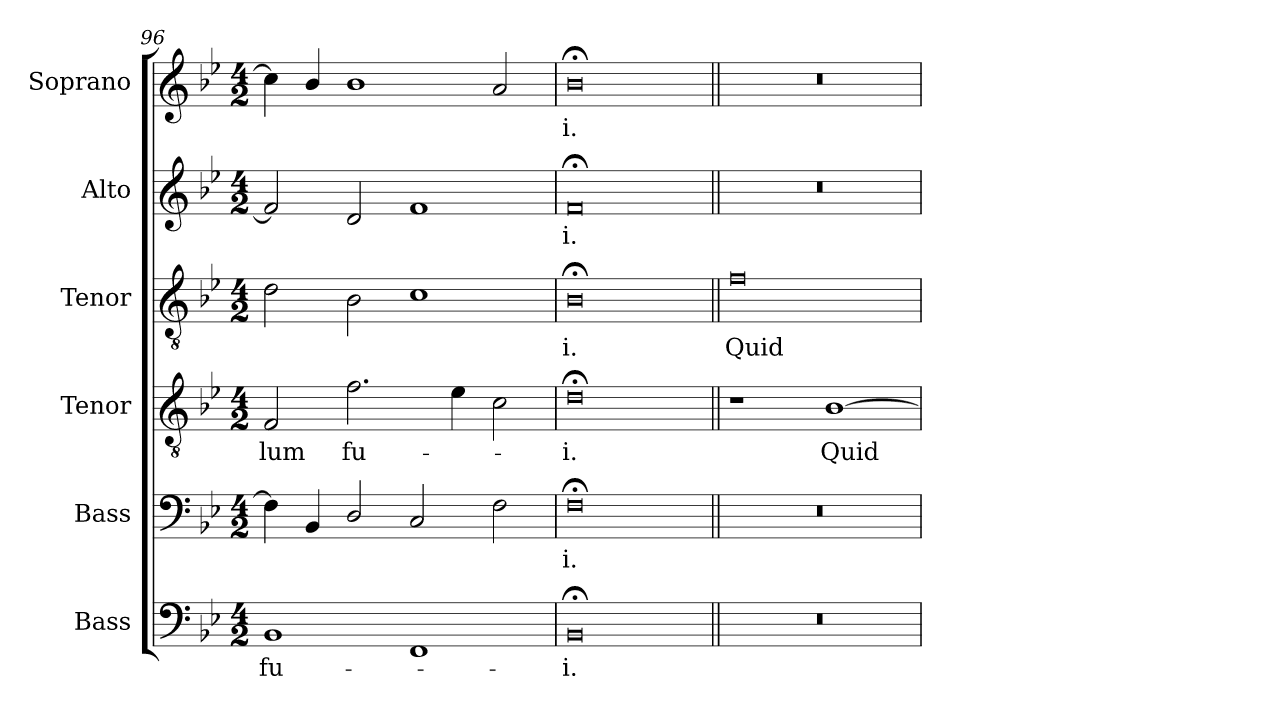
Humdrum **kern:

**kern	**text	**kern	**text	**kern	**text	**kern	**text	**kern	**text	**kern	**text
*part6	*part6	*part5	*part5	*part4	*part4	*part3	*part3	*part2	*part2	*part1	*part1
*staff6	*staff6	*staff5	*staff5	*staff4	*staff4	*staff3	*staff3	*staff2	*staff2	*staff1	*staff1
*I"Bass	*	*I"Bass	*	*I"Tenor	*	*I"Tenor	*	*I"Alto	*	*I"Soprano	*
*I'B2.	*	*I'B1.	*	*I'T2.	*	*I'T1.	*	*I'A.	*	*I'S.	*
*clefF4	*	*clefF4	*	*clefGv2	*	*clefGv2	*	*clefG2	*	*clefG2	*
*	*	*	*	*ITrd7c12	*	*ITrd7c12	*	*	*	*	*
*k[b-e-]	*	*k[b-e-]	*	*k[b-e-]	*	*k[b-e-]	*	*k[b-e-]	*	*k[b-e-]	*
*B-:	*	*B-:	*	*B-:	*	*B-:	*	*B-:	*	*B-:	*
*M4/2	*	*M4/2	*	*M4/2	*	*M4/2	*	*M4/2	*	*M4/2	*
=96	=96	=96	=96	=96	=96	=96	=96	=96	=96	=96	=96
!	!LO:LY:b:color=#000000	!	!	!	!	!	!	!	!	!	!
!	!	!	!	!	!LO:LY:b:color=#000000	!	!	!	!	!	!
1BB-i	fu-	4Fi\]	.	2FFi/	-lum	2Di\	.	2fi/]	.	4cci\]	.
.	.	4BB-i/	.	.	.	.	.	.	.	4b-i/	.
!	!	!	!	!	!LO:LY:b:color=#000000	!	!	!	!	!	!
.	.	2Di/	.	2.Fi\	fu-	2BB-i\	.	2di/	.	1b-i	.
1FFi	.	2Ci/	.	.	.	1Ci	.	1fi	.	.	.
.	.	.	.	4E-i\	.	.	.	.	.	.	.
.	.	2Fi\	.	2Ci\	.	.	.	.	.	2ai/	.
=97	=97	=97	=97	=97	=97	=97	=97	=97	=97	=97	=97
!	!LO:LY:b:color=#000000	!	!	!	!	!	!	!	!	!	!
!	!	!	!LO:LY:b:color=#000000	!	!	!	!	!	!	!	!
!	!	!	!	!	!LO:LY:b:color=#000000	!	!	!	!	!	!
!	!	!	!	!	!	!	!LO:LY:b:color=#000000	!	!	!	!
!	!	!	!	!	!	!	!	!	!LO:LY:b:color=#000000	!	!
!	!	!	!	!	!	!	!	!	!	!	!LO:LY:b:color=#000000
0BB-;i	-i.	0F;i	-i.	0D;i	-i.	0BB-;i	-i.	0f;i	-i.	0b-;i	-i.
!!LO:PB:g=z
=98||	=98||	=98||	=98||	=98||	=98||	=98||	=98||	=98||	=98||	=98||	=98||
!LO:N:vis=1	!	!LO:N:vis=1	!	!	!	!	!	!	!	!	!
!	!	!	!	!	!	!	!LO:LY:b:color=#000000	!LO:N:vis=1	!	!LO:N:vis=1	!
0r	.	0r	.	1r	.	0Fi	Quid	0r	.	0r	.
!	!	!	!	!	!LO:LY:b:color=#000000	!	!	!	!	!	!
.	.	.	.	[<1BB-i	Quid	.	.	.	.	.	.
=	=	=	=	=	=	=	=	=	=	=	=
*-	*-	*-	*-	*-	*-	*-	*-	*-	*-	*-	*-
